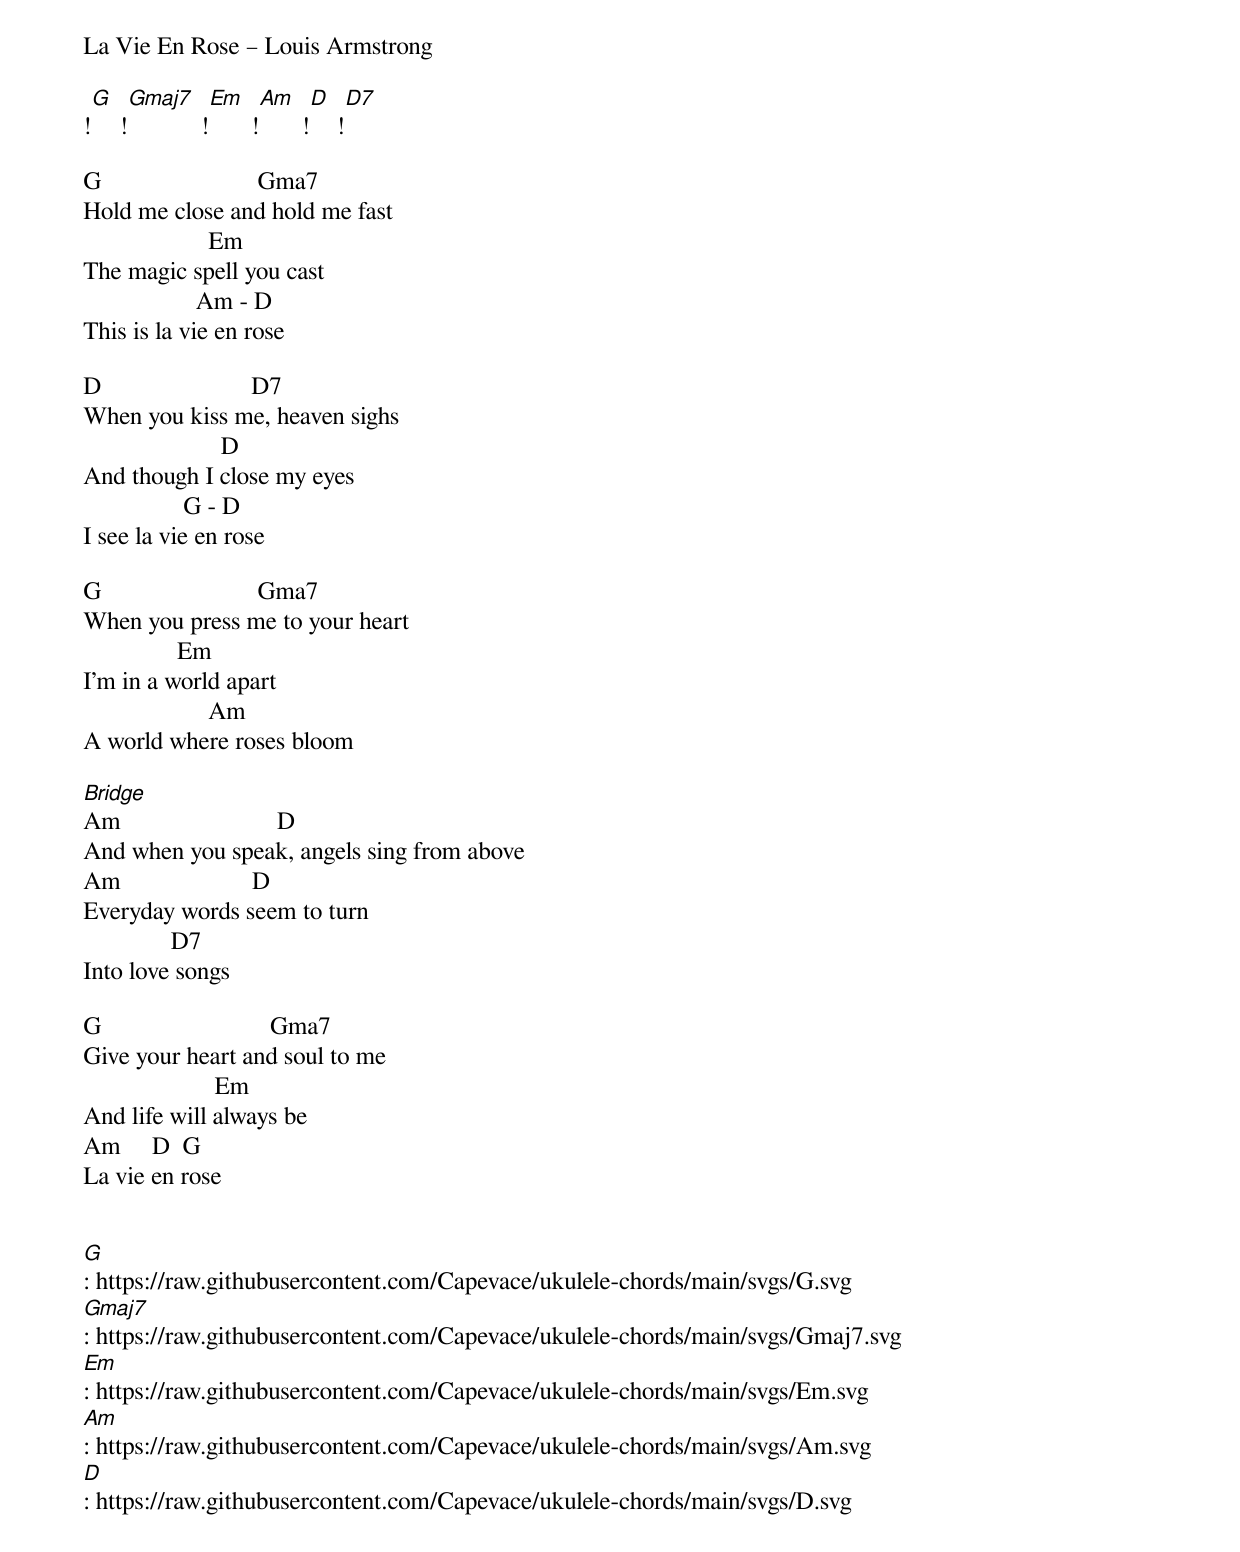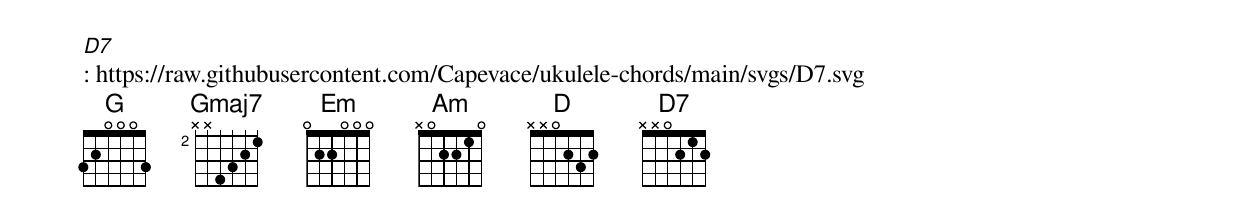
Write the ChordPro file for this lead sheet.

La Vie En Rose – Louis Armstrong

![G][] ![Gmaj7][] ![Em][] ![Am][] ![D][] ![D7][]

G                         Gma7
Hold me close and hold me fast
                    Em
The magic spell you cast
                  Am - D
This is la vie en rose

D                        D7
When you kiss me, heaven sighs
                      D
And though I close my eyes
                G - D
I see la vie en rose

G                         Gma7
When you press me to your heart
               Em
I'm in a world apart
                    Am
A world where roses bloom

[Bridge]
Am                         D
And when you speak, angels sing from above
Am                     D
Everyday words seem to turn
              D7
Into love songs

G                           Gma7
Give your heart and soul to me
                     Em
And life will always be
Am     D  G
La vie en rose


[G]: https://raw.githubusercontent.com/Capevace/ukulele-chords/main/svgs/G.svg
[Gmaj7]: https://raw.githubusercontent.com/Capevace/ukulele-chords/main/svgs/Gmaj7.svg
[Em]: https://raw.githubusercontent.com/Capevace/ukulele-chords/main/svgs/Em.svg
[Am]: https://raw.githubusercontent.com/Capevace/ukulele-chords/main/svgs/Am.svg
[D]: https://raw.githubusercontent.com/Capevace/ukulele-chords/main/svgs/D.svg
[D7]: https://raw.githubusercontent.com/Capevace/ukulele-chords/main/svgs/D7.svg
